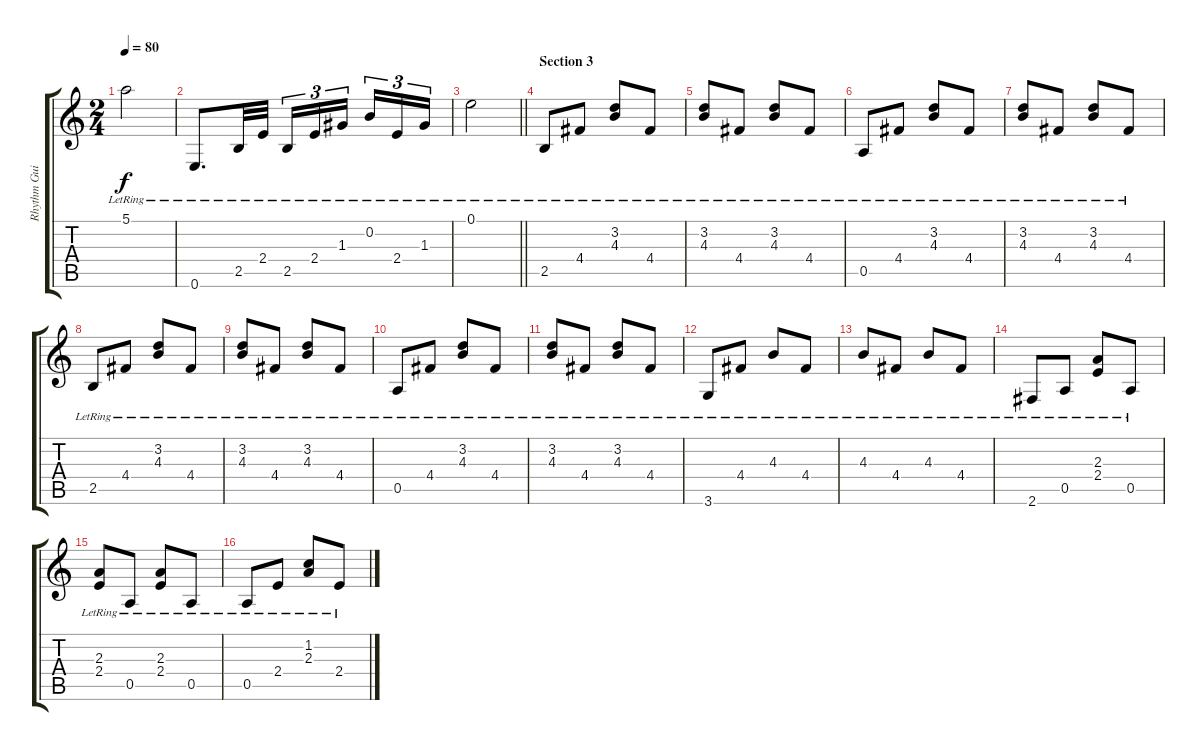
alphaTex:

\track ("Rhythm Guitar" "Rhythm Gui") {instrument acousticguitarsteel}
\staff {score tabs}
\tuning (E4 B3 G3 D3 A2 E2) {hide}
\ts (2 4)
\tempo 80
\clef g2
\ks c
5.1{lr}.2{dy f} |
0.6{lr}.8{d} 2.5{lr}.32 2.4{lr}.32 2.5{lr}.16{tu (3 2)} 2.4{lr}.16{tu (3 2)} 1.3{lr}.16{tu (3 2) beam splitsecondary} 0.2{lr}.16{tu (3 2)} 2.4{lr}.16{tu (3 2)} 1.3{lr}.16{tu (3 2)} |
\barLineRight lightlight
0.1{lr}.2 |
\section ("" "Section 3")
2.5{lr}.8 4.4{lr}.8 (3.2{lr} 4.3{lr}).8 4.4{lr}.8 |
(3.2{lr} 4.3{lr}).8 4.4{lr}.8 (3.2{lr} 4.3{lr}).8 4.4{lr}.8 |
0.5{lr}.8 4.4{lr}.8 (3.2{lr} 4.3{lr}).8 4.4{lr}.8 |
(3.2{lr} 4.3{lr}).8 4.4{lr}.8 (3.2{lr} 4.3{lr}).8 4.4{lr}.8 |
2.5{lr}.8 4.4{lr}.8 (3.2{lr} 4.3{lr}).8 4.4{lr}.8 |
(3.2{lr} 4.3{lr}).8 4.4{lr}.8 (3.2{lr} 4.3{lr}).8 4.4{lr}.8 |
0.5{lr}.8 4.4{lr}.8 (3.2{lr} 4.3{lr}).8 4.4{lr}.8 |
(3.2{lr} 4.3{lr}).8 4.4{lr}.8 (3.2{lr} 4.3{lr}).8 4.4{lr}.8 |
3.6{lr}.8 4.4{lr}.8 4.3{lr}.8 4.4{lr}.8 |
4.3{lr}.8 4.4{lr}.8 4.3{lr}.8 4.4{lr}.8 |
2.6{lr}.8 0.5{lr}.8 (2.3{lr} 2.4{lr}).8 0.5{lr}.8 |
(2.3{lr} 2.4{lr}).8 0.5{lr}.8 (2.3{lr} 2.4{lr}).8 0.5{lr}.8 |
0.5{lr}.8 2.4{lr}.8 (1.2{lr} 2.3{lr}).8 2.4{lr}.8
